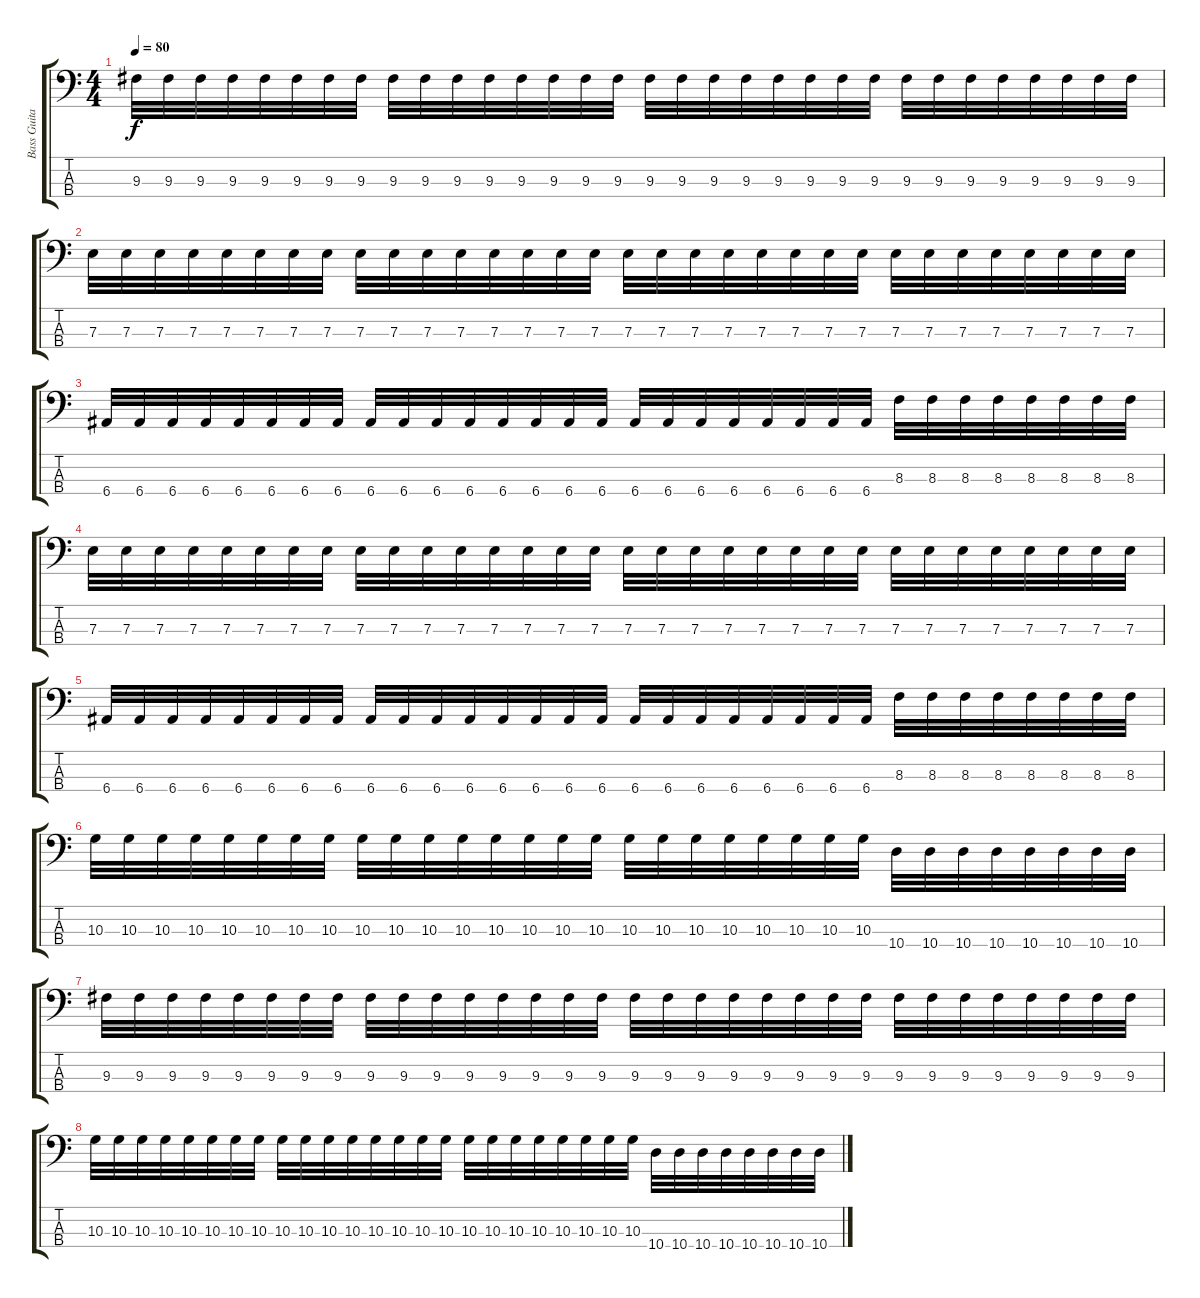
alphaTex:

\track ("Bass Guitar" "Bass Guita") {instrument electricbasspick}
\staff {score tabs}
\tuning (G2 D2 A1 E1) {hide}
\ts (4 4)
\tempo 80
\clef f4
\ks c
9.3.32{dy f} 9.3.32 9.3.32 9.3.32 9.3.32 9.3.32 9.3.32 9.3.32 9.3.32 9.3.32 9.3.32 9.3.32 9.3.32 9.3.32 9.3.32 9.3.32 9.3.32 9.3.32 9.3.32 9.3.32 9.3.32 9.3.32 9.3.32 9.3.32 9.3.32 9.3.32 9.3.32 9.3.32 9.3.32 9.3.32 9.3.32 9.3.32 |
7.3.32 7.3.32 7.3.32 7.3.32 7.3.32 7.3.32 7.3.32 7.3.32 7.3.32 7.3.32 7.3.32 7.3.32 7.3.32 7.3.32 7.3.32 7.3.32 7.3.32 7.3.32 7.3.32 7.3.32 7.3.32 7.3.32 7.3.32 7.3.32 7.3.32 7.3.32 7.3.32 7.3.32 7.3.32 7.3.32 7.3.32 7.3.32 |
6.4.32 6.4.32 6.4.32 6.4.32 6.4.32 6.4.32 6.4.32 6.4.32 6.4.32 6.4.32 6.4.32 6.4.32 6.4.32 6.4.32 6.4.32 6.4.32 6.4.32 6.4.32 6.4.32 6.4.32 6.4.32 6.4.32 6.4.32 6.4.32 8.3.32 8.3.32 8.3.32 8.3.32 8.3.32 8.3.32 8.3.32 8.3.32 |
7.3.32 7.3.32 7.3.32 7.3.32 7.3.32 7.3.32 7.3.32 7.3.32 7.3.32 7.3.32 7.3.32 7.3.32 7.3.32 7.3.32 7.3.32 7.3.32 7.3.32 7.3.32 7.3.32 7.3.32 7.3.32 7.3.32 7.3.32 7.3.32 7.3.32 7.3.32 7.3.32 7.3.32 7.3.32 7.3.32 7.3.32 7.3.32 |
6.4.32 6.4.32 6.4.32 6.4.32 6.4.32 6.4.32 6.4.32 6.4.32 6.4.32 6.4.32 6.4.32 6.4.32 6.4.32 6.4.32 6.4.32 6.4.32 6.4.32 6.4.32 6.4.32 6.4.32 6.4.32 6.4.32 6.4.32 6.4.32 8.3.32 8.3.32 8.3.32 8.3.32 8.3.32 8.3.32 8.3.32 8.3.32 |
10.3.32 10.3.32 10.3.32 10.3.32 10.3.32 10.3.32 10.3.32 10.3.32 10.3.32 10.3.32 10.3.32 10.3.32 10.3.32 10.3.32 10.3.32 10.3.32 10.3.32 10.3.32 10.3.32 10.3.32 10.3.32 10.3.32 10.3.32 10.3.32 10.4.32 10.4.32 10.4.32 10.4.32 10.4.32 10.4.32 10.4.32 10.4.32 |
9.3.32 9.3.32 9.3.32 9.3.32 9.3.32 9.3.32 9.3.32 9.3.32 9.3.32 9.3.32 9.3.32 9.3.32 9.3.32 9.3.32 9.3.32 9.3.32 9.3.32 9.3.32 9.3.32 9.3.32 9.3.32 9.3.32 9.3.32 9.3.32 9.3.32 9.3.32 9.3.32 9.3.32 9.3.32 9.3.32 9.3.32 9.3.32 |
10.3.32 10.3.32 10.3.32 10.3.32 10.3.32 10.3.32 10.3.32 10.3.32 10.3.32 10.3.32 10.3.32 10.3.32 10.3.32 10.3.32 10.3.32 10.3.32 10.3.32 10.3.32 10.3.32 10.3.32 10.3.32 10.3.32 10.3.32 10.3.32 10.4.32 10.4.32 10.4.32 10.4.32 10.4.32 10.4.32 10.4.32 10.4.32
